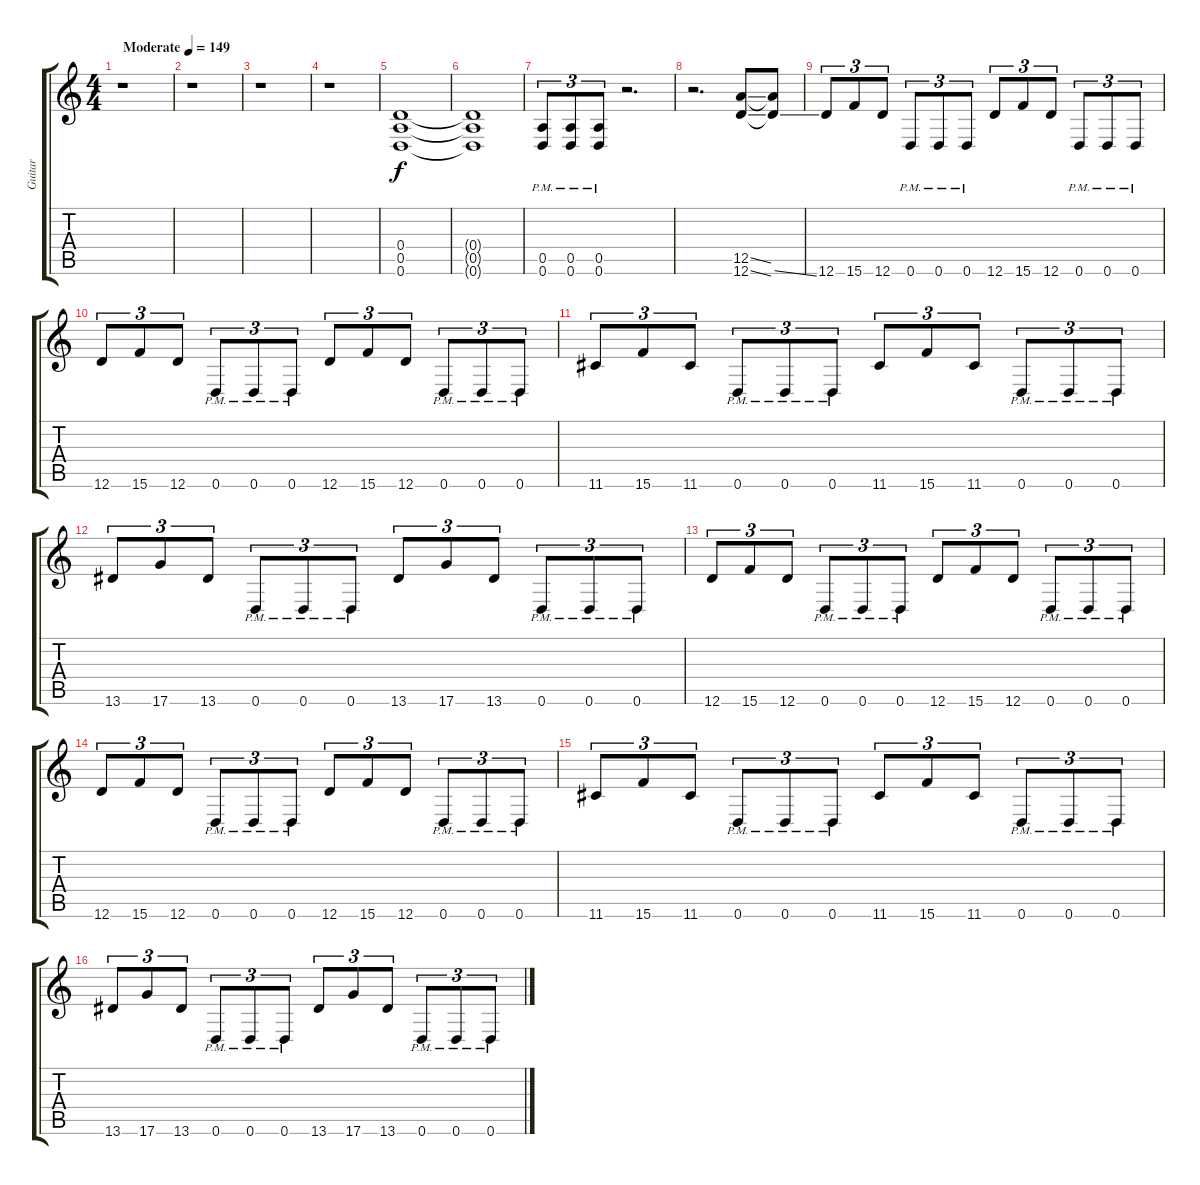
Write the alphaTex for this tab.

\track ("Guitar" "Guitar") {instrument distortionguitar}
\staff {score tabs}
\tuning (E4 B3 G3 D3 A2 D2) {hide}
\ts (4 4)
\tempo (149 "Moderate")
\clef g2
\ks c
r.1{dy f instrument distortionguitar} |
r.1 |
r.1 |
r.1 |
(0.4 0.5 0.6).1 |
(0.4{t} 0.5{t} 0.6{t}).1 |
(0.5{pm} 0.6{pm}).8{tu (3 2)} (0.5{pm} 0.6{pm}).8{tu (3 2)} (0.5{pm} 0.6{pm}).8{tu (3 2)} r.2{d} |
r.2{d} (12.5{ss} 12.6{ss}).8 (12.5{t} 12.6{ss t}).8 |
12.6.8{tu (3 2)} 15.6.8{tu (3 2)} 12.6.8{tu (3 2)} 0.6{pm}.8{tu (3 2)} 0.6{pm}.8{tu (3 2)} 0.6{pm}.8{tu (3 2)} 12.6.8{tu (3 2)} 15.6.8{tu (3 2)} 12.6.8{tu (3 2)} 0.6{pm}.8{tu (3 2)} 0.6{pm}.8{tu (3 2)} 0.6{pm}.8{tu (3 2)} |
12.6.8{tu (3 2)} 15.6.8{tu (3 2)} 12.6.8{tu (3 2)} 0.6{pm}.8{tu (3 2)} 0.6{pm}.8{tu (3 2)} 0.6{pm}.8{tu (3 2)} 12.6.8{tu (3 2)} 15.6.8{tu (3 2)} 12.6.8{tu (3 2)} 0.6{pm}.8{tu (3 2)} 0.6{pm}.8{tu (3 2)} 0.6{pm}.8{tu (3 2)} |
11.6.8{tu (3 2)} 15.6.8{tu (3 2)} 11.6.8{tu (3 2)} 0.6{pm}.8{tu (3 2)} 0.6{pm}.8{tu (3 2)} 0.6{pm}.8{tu (3 2)} 11.6.8{tu (3 2)} 15.6.8{tu (3 2)} 11.6.8{tu (3 2)} 0.6{pm}.8{tu (3 2)} 0.6{pm}.8{tu (3 2)} 0.6{pm}.8{tu (3 2)} |
13.6.8{tu (3 2)} 17.6.8{tu (3 2)} 13.6.8{tu (3 2)} 0.6{pm}.8{tu (3 2)} 0.6{pm}.8{tu (3 2)} 0.6{pm}.8{tu (3 2)} 13.6.8{tu (3 2)} 17.6.8{tu (3 2)} 13.6.8{tu (3 2)} 0.6{pm}.8{tu (3 2)} 0.6{pm}.8{tu (3 2)} 0.6{pm}.8{tu (3 2)} |
12.6.8{tu (3 2)} 15.6.8{tu (3 2)} 12.6.8{tu (3 2)} 0.6{pm}.8{tu (3 2)} 0.6{pm}.8{tu (3 2)} 0.6{pm}.8{tu (3 2)} 12.6.8{tu (3 2)} 15.6.8{tu (3 2)} 12.6.8{tu (3 2)} 0.6{pm}.8{tu (3 2)} 0.6{pm}.8{tu (3 2)} 0.6{pm}.8{tu (3 2)} |
12.6.8{tu (3 2)} 15.6.8{tu (3 2)} 12.6.8{tu (3 2)} 0.6{pm}.8{tu (3 2)} 0.6{pm}.8{tu (3 2)} 0.6{pm}.8{tu (3 2)} 12.6.8{tu (3 2)} 15.6.8{tu (3 2)} 12.6.8{tu (3 2)} 0.6{pm}.8{tu (3 2)} 0.6{pm}.8{tu (3 2)} 0.6{pm}.8{tu (3 2)} |
11.6.8{tu (3 2)} 15.6.8{tu (3 2)} 11.6.8{tu (3 2)} 0.6{pm}.8{tu (3 2)} 0.6{pm}.8{tu (3 2)} 0.6{pm}.8{tu (3 2)} 11.6.8{tu (3 2)} 15.6.8{tu (3 2)} 11.6.8{tu (3 2)} 0.6{pm}.8{tu (3 2)} 0.6{pm}.8{tu (3 2)} 0.6{pm}.8{tu (3 2)} |
13.6.8{tu (3 2)} 17.6.8{tu (3 2)} 13.6.8{tu (3 2)} 0.6{pm}.8{tu (3 2)} 0.6{pm}.8{tu (3 2)} 0.6{pm}.8{tu (3 2)} 13.6.8{tu (3 2)} 17.6.8{tu (3 2)} 13.6.8{tu (3 2)} 0.6{pm}.8{tu (3 2)} 0.6{pm}.8{tu (3 2)} 0.6{pm}.8{tu (3 2)}
